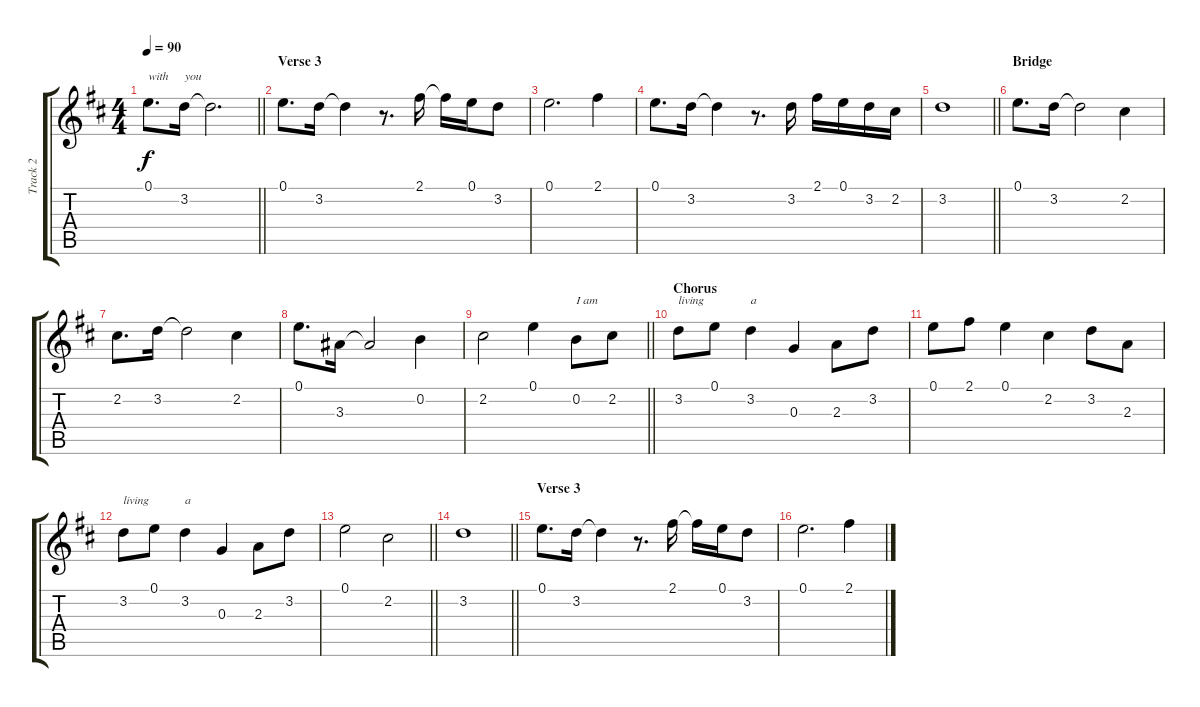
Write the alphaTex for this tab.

\track ("Track 2" "Track 2") {instrument acousticguitarsteel}
\staff {score tabs}
\tuning (E4 B3 G3 D3 A2 E2) {hide}
\ts (4 4)
\tempo 90
\clef g2
\barLineRight lightlight
\ks d
0.1.8{d txt "with" dy f} 3.2.16{txt "you"} 3.2{t}.2{d} |
\section ("" "Verse 3")
0.1.8{d} 3.2.16 3.2{t}.4 r.8{d} 2.1.16 2.1{t}.16 0.1.16 3.2.8 |
0.1.2{d} 2.1.4 |
0.1.8{d} 3.2.16 3.2{t}.4 r.8{d} 3.2.16 2.1.16 0.1.16 3.2.16 2.2.16 |
\barLineRight lightlight
3.2.1 |
\section ("" "Bridge")
0.1.8{d} 3.2.16 3.2{t}.2 2.2.4 |
2.2.8{d} 3.2.16 3.2{t}.2 2.2.4 |
0.1.8{d} 3.3.16 3.3{t}.2 0.2.4 |
\barLineRight lightlight
2.2.2 0.1.4 0.2.8{txt "I am"} 2.2.8 |
\section ("" "Chorus")
3.2.8{txt "living"} 0.1.8 3.2.4{txt "a"} 0.3.4 2.3.8 3.2.8 |
0.1.8 2.1.8 0.1.4 2.2.4 3.2.8 2.3.8 |
3.2.8{txt "living"} 0.1.8 3.2.4{txt "a"} 0.3.4 2.3.8 3.2.8 |
\barLineRight lightlight
0.1.2 2.2.2 |
\barLineRight lightlight
3.2.1 |
\section ("" "Verse 3")
0.1.8{d} 3.2.16 3.2{t}.4 r.8{d} 2.1.16 2.1{t}.16 0.1.16 3.2.8 |
0.1.2{d} 2.1.4
